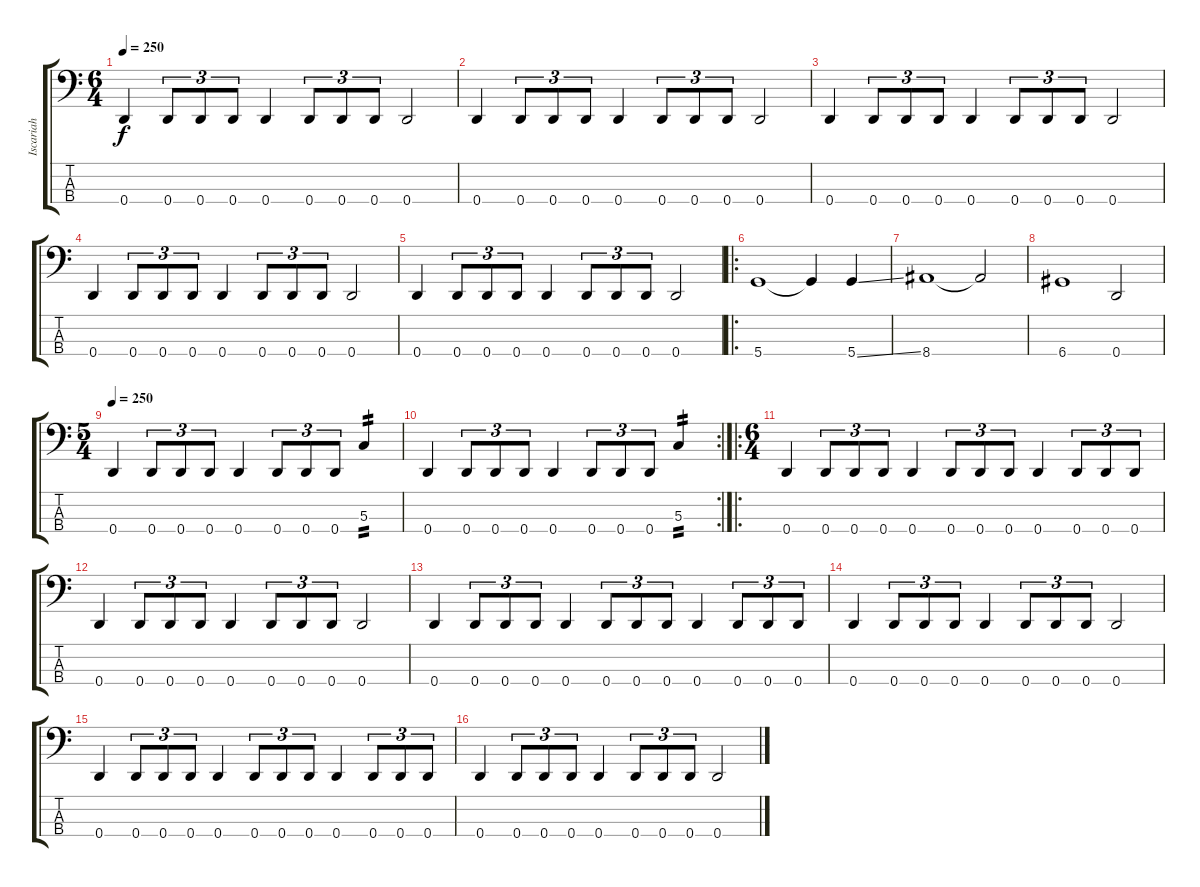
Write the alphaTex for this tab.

\track ("Iscariah" "Iscariah") {instrument electricbasspick}
\staff {score tabs}
\tuning (F2 C2 G1 D1) {hide}
\ts (6 4)
\tempo 250
\clef f4
\ks c
0.4.4{dy f} 0.4.8{tu (3 2)} 0.4.8{tu (3 2)} 0.4.8{tu (3 2)} 0.4.4 0.4.8{tu (3 2)} 0.4.8{tu (3 2)} 0.4.8{tu (3 2)} 0.4.2 |
0.4.4 0.4.8{tu (3 2)} 0.4.8{tu (3 2)} 0.4.8{tu (3 2)} 0.4.4 0.4.8{tu (3 2)} 0.4.8{tu (3 2)} 0.4.8{tu (3 2)} 0.4.2 |
0.4.4 0.4.8{tu (3 2)} 0.4.8{tu (3 2)} 0.4.8{tu (3 2)} 0.4.4 0.4.8{tu (3 2)} 0.4.8{tu (3 2)} 0.4.8{tu (3 2)} 0.4.2 |
0.4.4 0.4.8{tu (3 2)} 0.4.8{tu (3 2)} 0.4.8{tu (3 2)} 0.4.4 0.4.8{tu (3 2)} 0.4.8{tu (3 2)} 0.4.8{tu (3 2)} 0.4.2 |
0.4.4 0.4.8{tu (3 2)} 0.4.8{tu (3 2)} 0.4.8{tu (3 2)} 0.4.4 0.4.8{tu (3 2)} 0.4.8{tu (3 2)} 0.4.8{tu (3 2)} 0.4.2 |
\ro
5.4.1 5.4{t}.4 5.4{ss}.4 |
8.4.1 8.4{t}.2 |
6.4.1 0.4.2 |
\ts (5 4)
\tempo 250
0.4.4 0.4.8{tu (3 2)} 0.4.8{tu (3 2)} 0.4.8{tu (3 2)} 0.4.4 0.4.8{tu (3 2)} 0.4.8{tu (3 2)} 0.4.8{tu (3 2)} 5.3.4{tp 2} |
\rc 2
0.4.4 0.4.8{tu (3 2)} 0.4.8{tu (3 2)} 0.4.8{tu (3 2)} 0.4.4 0.4.8{tu (3 2)} 0.4.8{tu (3 2)} 0.4.8{tu (3 2)} 5.3.4{tp 2} |
\ro
\ts (6 4)
0.4.4 0.4.8{tu (3 2)} 0.4.8{tu (3 2)} 0.4.8{tu (3 2)} 0.4.4 0.4.8{tu (3 2)} 0.4.8{tu (3 2)} 0.4.8{tu (3 2)} 0.4.4 0.4.8{tu (3 2)} 0.4.8{tu (3 2)} 0.4.8{tu (3 2)} |
0.4.4 0.4.8{tu (3 2)} 0.4.8{tu (3 2)} 0.4.8{tu (3 2)} 0.4.4 0.4.8{tu (3 2)} 0.4.8{tu (3 2)} 0.4.8{tu (3 2)} 0.4.2 |
0.4.4 0.4.8{tu (3 2)} 0.4.8{tu (3 2)} 0.4.8{tu (3 2)} 0.4.4 0.4.8{tu (3 2)} 0.4.8{tu (3 2)} 0.4.8{tu (3 2)} 0.4.4 0.4.8{tu (3 2)} 0.4.8{tu (3 2)} 0.4.8{tu (3 2)} |
0.4.4 0.4.8{tu (3 2)} 0.4.8{tu (3 2)} 0.4.8{tu (3 2)} 0.4.4 0.4.8{tu (3 2)} 0.4.8{tu (3 2)} 0.4.8{tu (3 2)} 0.4.2 |
0.4.4 0.4.8{tu (3 2)} 0.4.8{tu (3 2)} 0.4.8{tu (3 2)} 0.4.4 0.4.8{tu (3 2)} 0.4.8{tu (3 2)} 0.4.8{tu (3 2)} 0.4.4 0.4.8{tu (3 2)} 0.4.8{tu (3 2)} 0.4.8{tu (3 2)} |
0.4.4 0.4.8{tu (3 2)} 0.4.8{tu (3 2)} 0.4.8{tu (3 2)} 0.4.4 0.4.8{tu (3 2)} 0.4.8{tu (3 2)} 0.4.8{tu (3 2)} 0.4.2
